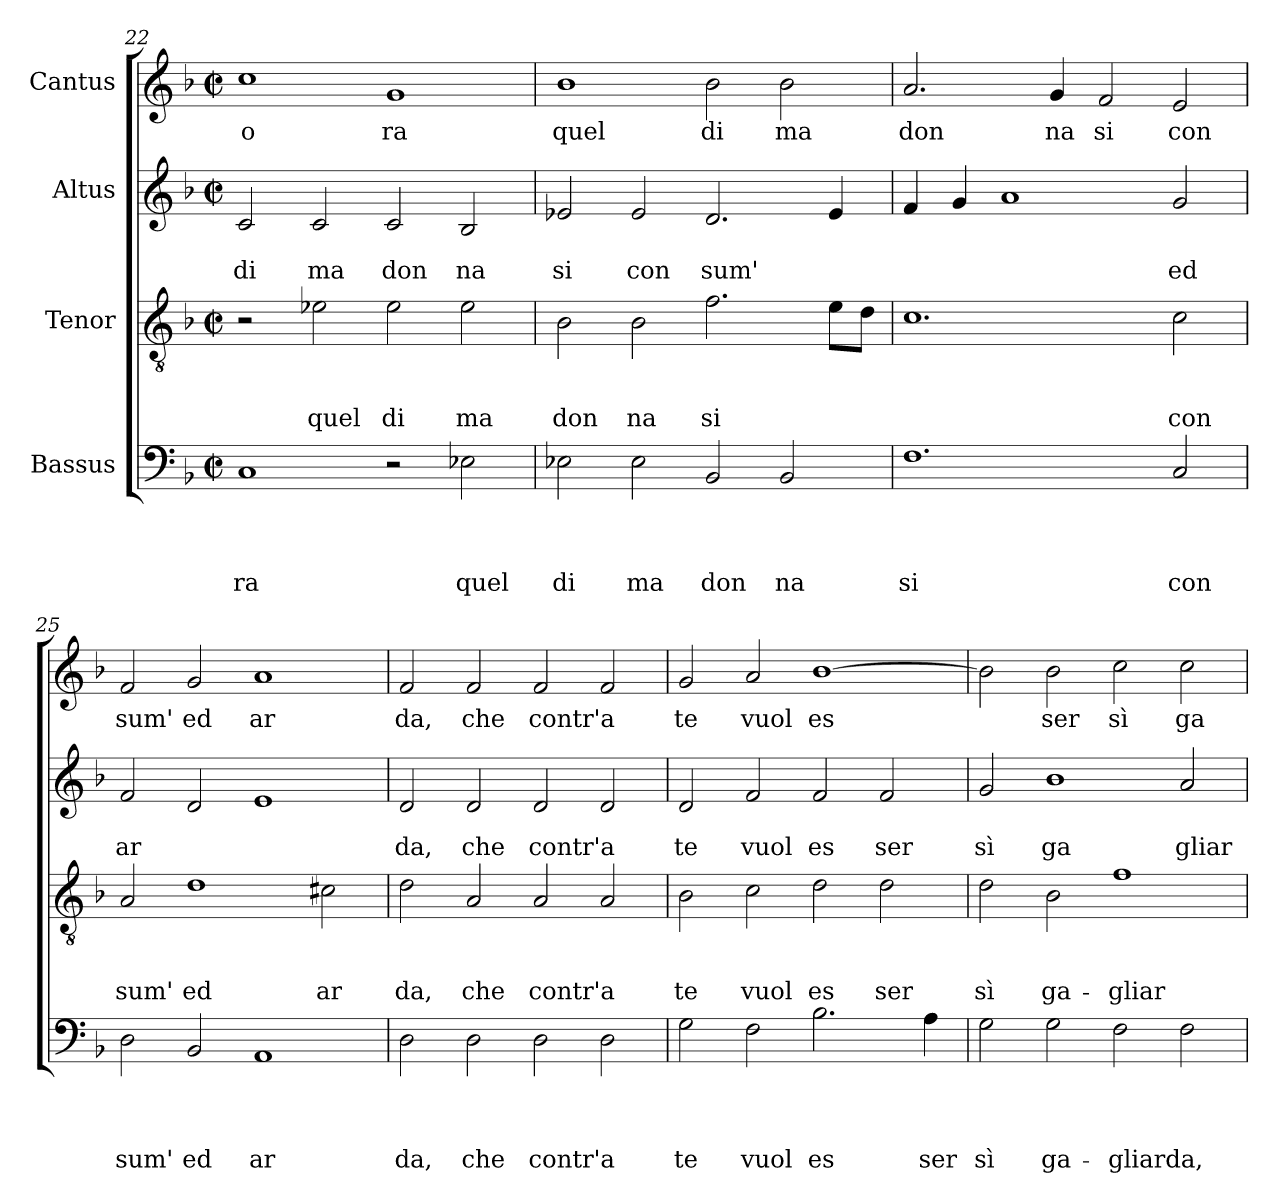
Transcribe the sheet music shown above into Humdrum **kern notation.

**kern	**text	**text	**text	**text	**kern	**text	**text	**text	**kern	**text	**text	**kern	**text
*part4	*part4	*part4	*part4	*part4	*part3	*part3	*part3	*part3	*part2	*part2	*part2	*part1	*part1
*staff4	*staff4	*staff4	*staff4	*staff4	*staff3	*staff3	*staff3	*staff3	*staff2	*staff2	*staff2	*staff1	*staff1
*I"Bassus	*	*	*	*	*I"Tenor	*	*	*	*I"Altus	*	*	*I"Cantus	*
*clefF4	*	*	*	*	*clefGv2	*	*	*	*clefG2	*	*	*clefG2	*
*k[b-]	*	*	*	*	*k[b-]	*	*	*	*k[b-]	*	*	*k[b-]	*
*F:	*	*	*	*	*F:	*	*	*	*F:	*	*	*F:	*
*M2/2	*	*	*	*	*M2/2	*	*	*	*M2/2	*	*	*M2/2	*
*met(c|)	*	*	*	*	*met(c|)	*	*	*	*met(c|)	*	*	*met(c|)	*
=22	=22	=22	=22	=22	=22	=22	=22	=22	=22	=22	=22	=22	=22
!	!	!	!	!LO:LY:b	!	!	!	!	!	!	!LO:LY:b	!	!LO:LY:b
1C	.	.	.	ra	2r	.	.	.	2c/	.	di	1cc	o
!	!	!	!	!	!	!	!	!LO:LY:b	!	!	!LO:LY:b	!	!
.	.	.	.	.	2e-X\	.	.	quel	2c/	.	ma	.	.
!	!	!	!	!	!	!	!	!LO:LY:b	!	!	!LO:LY:b	!	!LO:LY:b
2r	.	.	.	.	2e-\	.	.	di	2c/	.	don	1g	ra
!	!	!	!	!LO:LY:b	!	!	!	!LO:LY:b	!	!	!LO:LY:b	!	!
2E-X\	.	.	.	quel	2e-\	.	.	ma	2B-/	.	na	.	.
=23	=23	=23	=23	=23	=23	=23	=23	=23	=23	=23	=23	=23	=23
!	!	!	!	!LO:LY:b	!	!	!	!LO:LY:b	!	!	!LO:LY:b	!	!LO:LY:b
2E-X\	.	.	.	di	2B-\	.	.	don	2e-/	.	si	1b-	quel
!	!	!	!	!LO:LY:b	!	!	!	!LO:LY:b	!	!	!LO:LY:b	!	!
2E-\	.	.	.	ma	2B-\	.	.	na	2e-/	.	con	.	.
!	!	!	!	!LO:LY:b	!	!	!	!LO:LY:b	!	!	!LO:LY:b	!	!LO:LY:b
2BB-/	.	.	.	don	2.f\	.	.	si	2.d/	.	sum'	2b-\	di
!	!	!	!	!LO:LY:b	!	!	!	!	!	!	!	!	!LO:LY:b
2BB-/	.	.	.	na	.	.	.	.	.	.	.	2b-\	ma
.	.	.	.	.	8e\L	.	.	.	4e-/	.	.	.	.
.	.	.	.	.	8d\J	.	.	.	.	.	.	.	.
=24	=24	=24	=24	=24	=24	=24	=24	=24	=24	=24	=24	=24	=24
!	!	!	!	!LO:LY:b	!	!	!	!	!	!	!	!	!LO:LY:b
1.F	.	.	.	si	1.c	.	.	.	4f/	.	.	2.a/	don
.	.	.	.	.	.	.	.	.	4g/	.	.	.	.
.	.	.	.	.	.	.	.	.	1a	.	.	.	.
!	!	!	!	!	!	!	!	!	!	!	!	!	!LO:LY:b
.	.	.	.	.	.	.	.	.	.	.	.	4g/	na
!	!	!	!	!	!	!	!	!	!	!	!	!	!LO:LY:b
.	.	.	.	.	.	.	.	.	.	.	.	2f/	si
!	!	!	!	!LO:LY:b	!	!	!	!LO:LY:b	!	!	!LO:LY:b	!	!LO:LY:b
2C/	.	.	.	con	2c\	.	.	con	2g/	.	ed	2e/	con
=25	=25	=25	=25	=25	=25	=25	=25	=25	=25	=25	=25	=25	=25
!	!	!	!	!LO:LY:b	!	!	!	!LO:LY:b	!	!	!LO:LY:b	!	!LO:LY:b
2D\	.	.	.	sum'	2A/	.	.	sum'	2f/	.	ar	2f/	sum'
!	!	!	!	!LO:LY:b	!	!	!	!LO:LY:b	!	!	!	!	!LO:LY:b
2BB-/	.	.	.	ed	1d	.	.	ed	2d/	.	.	2g/	ed
!	!	!	!	!LO:LY:b	!	!	!	!	!	!	!	!	!LO:LY:b
1AA	.	.	.	ar	.	.	.	.	1e	.	.	1a	ar
!	!	!	!	!	!	!	!	!LO:LY:b	!	!	!	!	!
.	.	.	.	.	2c#\	.	.	ar	.	.	.	.	.
=26	=26	=26	=26	=26	=26	=26	=26	=26	=26	=26	=26	=26	=26
!	!	!	!	!LO:LY:b	!	!	!	!LO:LY:b	!	!	!LO:LY:b	!	!LO:LY:b
2D\	.	.	.	da,	2d\	.	.	da,	2d/	.	da,	2f/	da,
!	!	!	!	!LO:LY:b	!	!	!	!LO:LY:b	!	!	!LO:LY:b	!	!LO:LY:b
2D\	.	.	.	che	2A/	.	.	che	2d/	.	che	2f/	che
!	!	!	!	!LO:LY:b	!	!	!	!LO:LY:b	!	!	!LO:LY:b	!	!LO:LY:b
2D\	.	.	.	contr'a	2A/	.	.	contr'a	2d/	.	contr'a	2f/	contr'a
2D\	.	.	.	.	2A/	.	.	.	2d/	.	.	2f/	.
=27	=27	=27	=27	=27	=27	=27	=27	=27	=27	=27	=27	=27	=27
!	!	!	!	!LO:LY:b	!	!	!	!LO:LY:b	!	!	!LO:LY:b	!	!LO:LY:b
2G\	.	.	.	te	2B-\	.	.	te	2d/	.	te	2g/	te
!	!	!	!	!LO:LY:b	!	!	!	!LO:LY:b	!	!	!LO:LY:b	!	!LO:LY:b
2F\	.	.	.	vuol	2c\	.	.	vuol	2f/	.	vuol	2a/	vuol
!	!	!	!	!LO:LY:b	!	!	!	!LO:LY:b	!	!	!LO:LY:b	!	!LO:LY:b
2.B-\	.	.	.	es	2d\	.	.	es	2f/	.	es	[>1b-	es
!	!	!	!	!	!	!	!	!LO:LY:b	!	!	!LO:LY:b	!	!
.	.	.	.	.	2d\	.	.	ser	2f/	.	ser	.	.
!	!	!	!	!LO:LY:b	!	!	!	!	!	!	!	!	!
4A\	.	.	.	ser	.	.	.	.	.	.	.	.	.
!!LO:PB:g=z
=28	=28	=28	=28	=28	=28	=28	=28	=28	=28	=28	=28	=28	=28
!	!	!	!	!LO:LY:b	!	!	!	!LO:LY:b	!	!	!LO:LY:b	!	!
2G\	.	.	.	sì	2d\	.	.	sì	2g/	.	sì	2b-\]	.
!	!	!	!	!LO:LY:b	!	!	!	!LO:LY:b	!	!	!LO:LY:b	!	!LO:LY:b
2G\	.	.	.	ga-	2B-\	.	.	ga-	1b-	.	ga	2b-\	ser
!	!	!	!	!LO:LY:b	!	!	!	!LO:LY:b	!	!	!	!	!LO:LY:b
2F\	.	.	.	-gliarda,	1f	.	.	-gliar-	.	.	.	2cc\	sì
!	!	!	!	!	!	!	!	!	!	!	!LO:LY:b	!	!LO:LY:b
2F\	.	.	.	.	.	.	.	.	2a/	.	gliar	2cc\	ga
=	=	=	=	=	=	=	=	=	=	=	=	=	=
*-	*-	*-	*-	*-	*-	*-	*-	*-	*-	*-	*-	*-	*-
